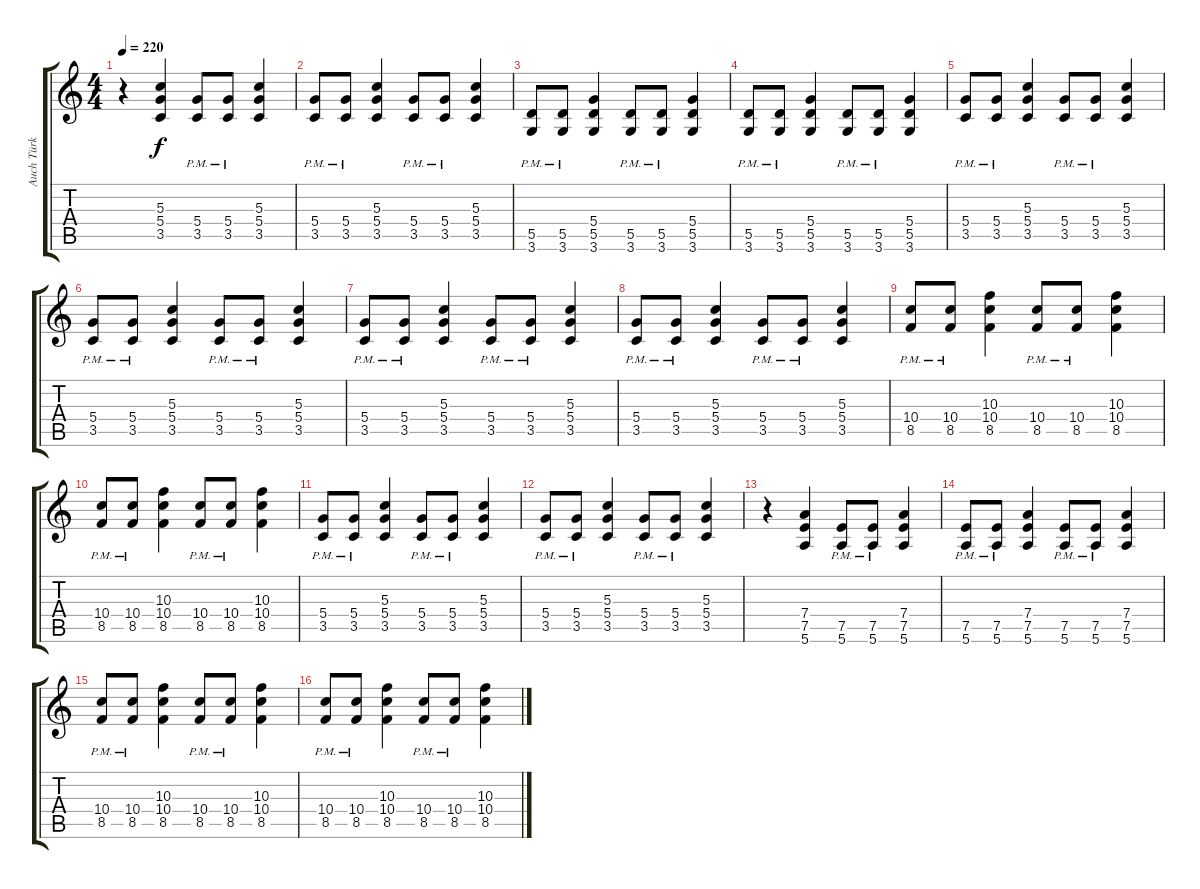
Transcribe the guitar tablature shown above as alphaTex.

\track ("Auch Türk" "Auch Türk") {instrument distortionguitar}
\staff {score tabs}
\tuning (E4 B3 G3 D3 A2 E2) {hide}
\ts (4 4)
\tempo 220
\clef g2
\ks c
r.4{dy f} (5.3 5.4 3.5).4 (5.4{pm} 3.5{pm}).8 (5.4{pm} 3.5{pm}).8 (5.3 5.4 3.5).4 |
(5.4{pm} 3.5{pm}).8 (5.4{pm} 3.5{pm}).8 (5.3 5.4 3.5).4 (5.4{pm} 3.5{pm}).8 (5.4{pm} 3.5{pm}).8 (5.3 5.4 3.5).4 |
(5.5{pm} 3.6{pm}).8 (5.5{pm} 3.6{pm}).8 (5.4 5.5 3.6).4 (5.5{pm} 3.6{pm}).8 (5.5{pm} 3.6{pm}).8 (5.4 5.5 3.6).4 |
(5.5{pm} 3.6{pm}).8 (5.5{pm} 3.6{pm}).8 (5.4 5.5 3.6).4 (5.5{pm} 3.6{pm}).8 (5.5{pm} 3.6{pm}).8 (5.4 5.5 3.6).4 |
(5.4{pm} 3.5{pm}).8 (5.4{pm} 3.5{pm}).8 (5.3 5.4 3.5).4 (5.4{pm} 3.5{pm}).8 (5.4{pm} 3.5{pm}).8 (5.3 5.4 3.5).4 |
(5.4{pm} 3.5{pm}).8 (5.4{pm} 3.5{pm}).8 (5.3 5.4 3.5).4 (5.4{pm} 3.5{pm}).8 (5.4{pm} 3.5{pm}).8 (5.3 5.4 3.5).4 |
(5.4{pm} 3.5{pm}).8 (5.4{pm} 3.5{pm}).8 (5.3 5.4 3.5).4 (5.4{pm} 3.5{pm}).8 (5.4{pm} 3.5{pm}).8 (5.3 5.4 3.5).4 |
(5.4{pm} 3.5{pm}).8 (5.4{pm} 3.5{pm}).8 (5.3 5.4 3.5).4 (5.4{pm} 3.5{pm}).8 (5.4{pm} 3.5{pm}).8 (5.3 5.4 3.5).4 |
(10.4{pm} 8.5{pm}).8 (10.4{pm} 8.5{pm}).8 (10.3 10.4 8.5).4 (10.4{pm} 8.5{pm}).8 (10.4{pm} 8.5{pm}).8 (10.3 10.4 8.5).4 |
(10.4{pm} 8.5{pm}).8 (10.4{pm} 8.5{pm}).8 (10.3 10.4 8.5).4 (10.4{pm} 8.5{pm}).8 (10.4{pm} 8.5{pm}).8 (10.3 10.4 8.5).4 |
(5.4{pm} 3.5{pm}).8 (5.4{pm} 3.5{pm}).8 (5.3 5.4 3.5).4 (5.4{pm} 3.5{pm}).8 (5.4{pm} 3.5{pm}).8 (5.3 5.4 3.5).4 |
(5.4{pm} 3.5{pm}).8 (5.4{pm} 3.5{pm}).8 (5.3 5.4 3.5).4 (5.4{pm} 3.5{pm}).8 (5.4{pm} 3.5{pm}).8 (5.3 5.4 3.5).4 |
r.4 (7.4 7.5 5.6).4 (7.5{pm} 5.6{pm}).8 (7.5{pm} 5.6{pm}).8 (7.4 7.5 5.6).4 |
(7.5{pm} 5.6{pm}).8 (7.5{pm} 5.6{pm}).8 (7.4 7.5 5.6).4 (7.5{pm} 5.6{pm}).8 (7.5{pm} 5.6{pm}).8 (7.4 7.5 5.6).4 |
(10.4{pm} 8.5{pm}).8 (10.4{pm} 8.5{pm}).8 (10.3 10.4 8.5).4 (10.4{pm} 8.5{pm}).8 (10.4{pm} 8.5{pm}).8 (10.3 10.4 8.5).4 |
(10.4{pm} 8.5{pm}).8 (10.4{pm} 8.5{pm}).8 (10.3 10.4 8.5).4 (10.4{pm} 8.5{pm}).8 (10.4{pm} 8.5{pm}).8 (10.3 10.4 8.5).4
